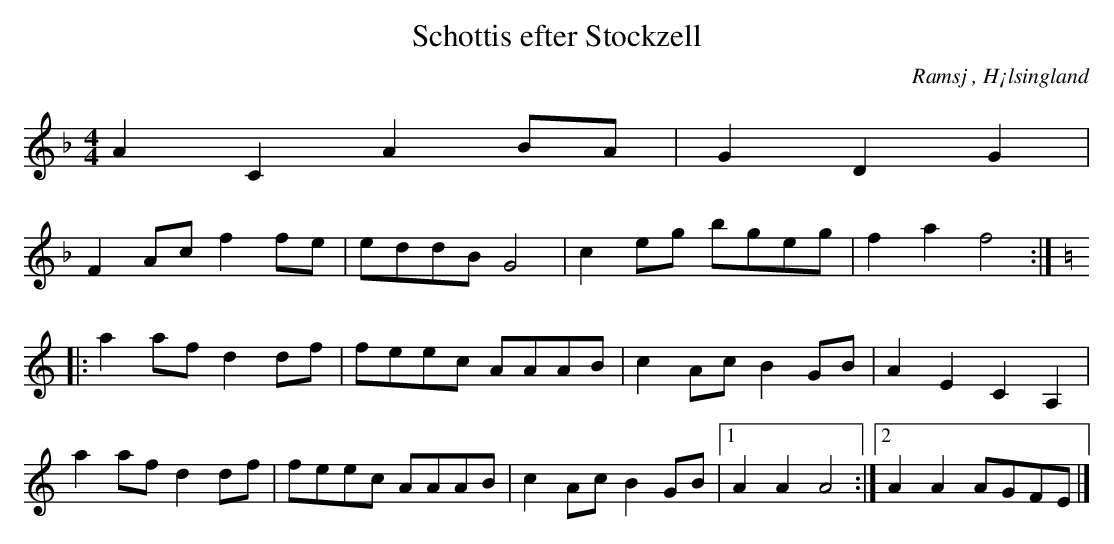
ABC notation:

X:1
T: Schottis efter Stockzell
O: Ramsj , H¡lsingland
M: 4/4
L: 1/8
K: F
A2 C2 A2 BA|G2 D2 G2|
F2 Ac f2 fe|eddB G4|c2 eg bgeg|f2 a2 f4:|
|:[K: Am] a2 af d2 df|feec AAAB|c2 Ac B2GB|A2 E2 C2 A,2|
a2 af d2 df|feec AAAB|c2 Ac B2GB|[1 A2 A2 A4:|[2 A2 A2 AGFE|]
